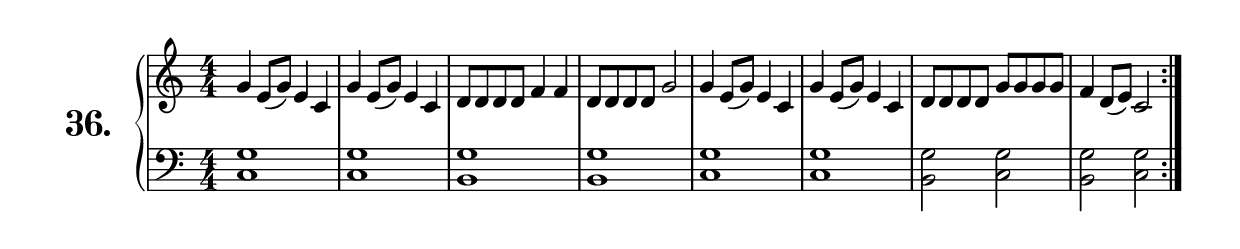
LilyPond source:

\version "2.18.2"

\score {
  \new PianoStaff  <<
    \set PianoStaff.instrumentName = \markup {
      \huge \bold \number "36." }

    \new Staff = "upper" \with {
      midiInstrument = #"acoustic grand" }

    \relative c'' {
      \clef treble
      \key c \major
      \time 4/4
      \numericTimeSignature

      \repeat volta 2 {
        g4 e8( g) e4 c   | %01
        g'4 e8( g) e4 c  | %02
        d8 d d d f4 f    | %03
        d8 d d d g2      | %04
        g4 e8( g) e4 c   | %05
        g'4 e8( g) e4 c  | %06
        d8 d d d g g g g | %07
        f4 d8( e) c2     | %08
      }
    }
    \new Staff = "lower" \with {
      midiInstrument = #"acoustic grand" }

    \relative c {
      \clef bass
      \key c \major
      \time 4/4
      \numericTimeSignature

      \repeat volta 2 {
        <c g' >1        | %01
        <c g' >         | %02
        <b g'>          | %03
        <b g'>          | %04
        <c g' >         | %05
        <c g' >         | %06
        <b g'>2 <c g' > | %07
        <b g'> <c g' >  | %08
      }
    }
  >>
  \layout { }
  \midi { }
  \header {
    composer = "Nathanael Meister; Op.27; Nº.1a"
    piece = ""
    %opus = ""
  }
}

